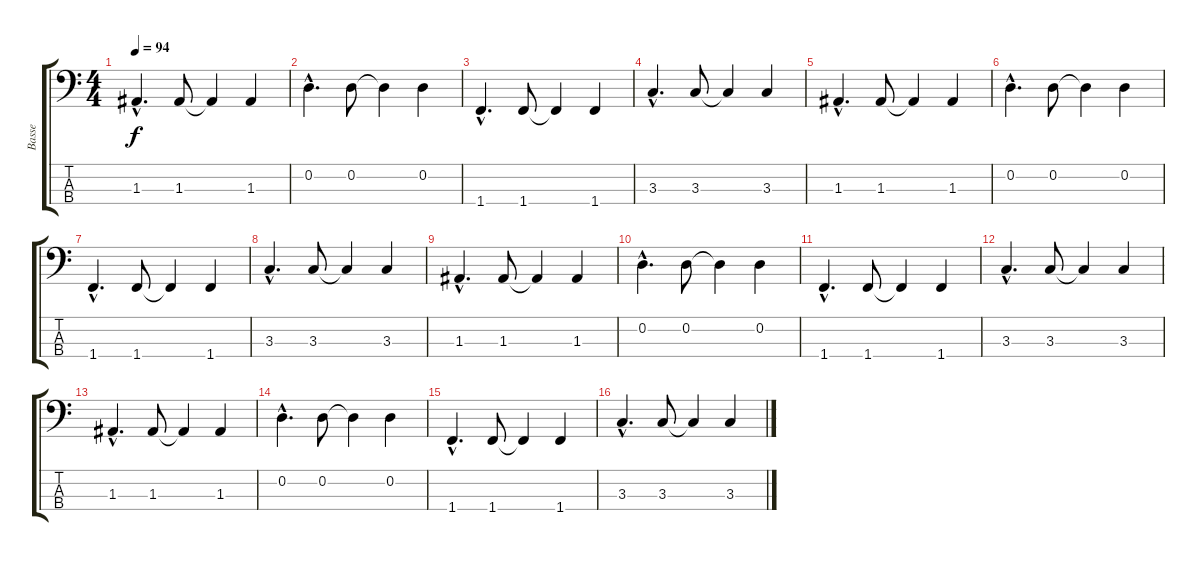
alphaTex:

\track ("Basse" "Basse") {instrument electricbassfinger}
\staff {score tabs}
\tuning (G2 D2 A1 E1) {hide}
\ts (4 4)
\tempo 94
\clef f4
\ks c
1.3{hac}.4{d dy f} 1.3.8 1.3{t}.4 1.3.4 |
0.2{hac}.4{d} 0.2.8 0.2{t}.4 0.2.4 |
1.4{hac}.4{d} 1.4.8 1.4{t}.4 1.4.4 |
3.3{hac}.4{d} 3.3.8 3.3{t}.4 3.3.4 |
1.3{hac}.4{d} 1.3.8 1.3{t}.4 1.3.4 |
0.2{hac}.4{d} 0.2.8 0.2{t}.4 0.2.4 |
1.4{hac}.4{d} 1.4.8 1.4{t}.4 1.4.4 |
3.3{hac}.4{d} 3.3.8 3.3{t}.4 3.3.4 |
1.3{hac}.4{d} 1.3.8 1.3{t}.4 1.3.4 |
0.2{hac}.4{d} 0.2.8 0.2{t}.4 0.2.4 |
1.4{hac}.4{d} 1.4.8 1.4{t}.4 1.4.4 |
3.3{hac}.4{d} 3.3.8 3.3{t}.4 3.3.4 |
1.3{hac}.4{d} 1.3.8 1.3{t}.4 1.3.4 |
0.2{hac}.4{d} 0.2.8 0.2{t}.4 0.2.4 |
1.4{hac}.4{d} 1.4.8 1.4{t}.4 1.4.4 |
3.3{hac}.4{d} 3.3.8 3.3{t}.4 3.3.4
